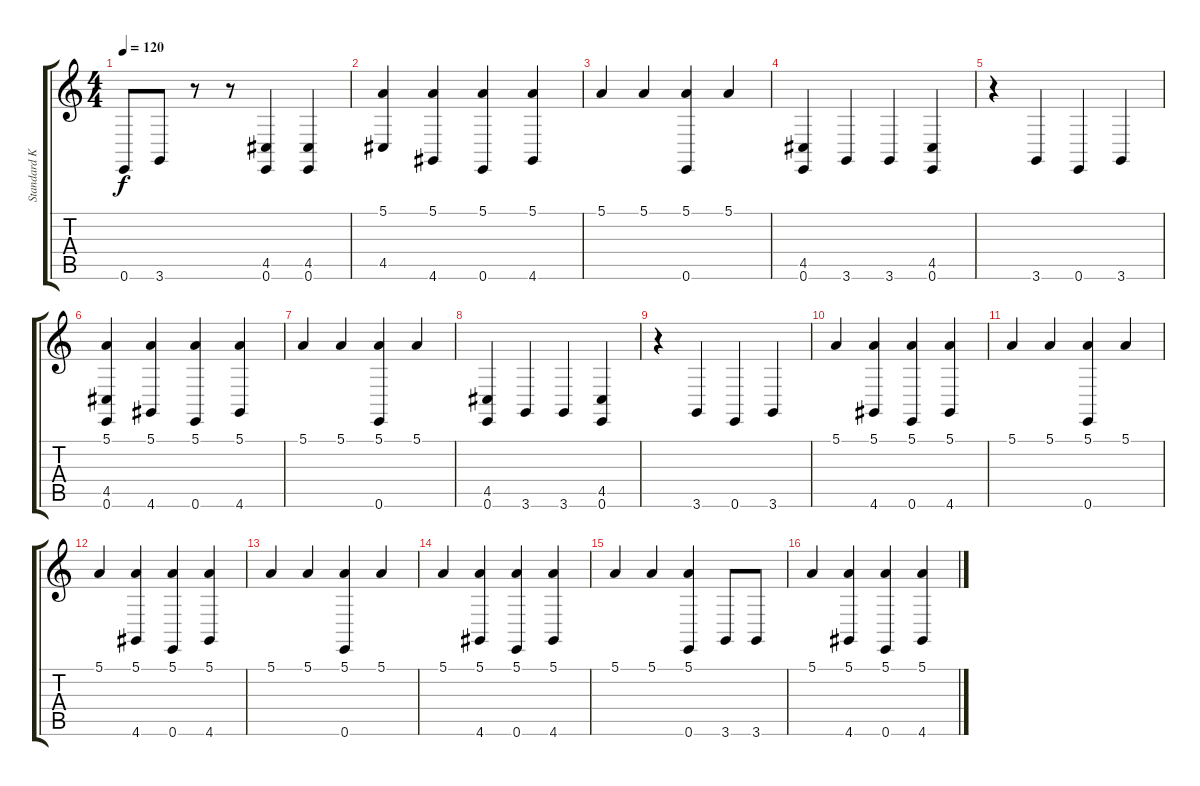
\track ("Standard Kit" "Standard K") {instrument acousticgrandpiano}
\staff {score tabs}
\tuning (E4 B3 G3 D3 A2 E2) {hide}
\ts (4 4)
\tempo 120
\clef g2
\ks c
0.6.8{dy f} 3.6.8 r.8 r.8 (4.5 0.6).4 (4.5 0.6).4 |
(5.1 4.5).4 (5.1 4.6).4 (5.1 0.6).4 (5.1 4.6).4 |
5.1.4 5.1.4 (5.1 0.6).4 5.1.4 |
(4.5 0.6).4 3.6.4 3.6.4 (4.5 0.6).4 |
r.4 3.6.4 0.6.4 3.6.4 |
(5.1 4.5 0.6).4 (5.1 4.6).4 (5.1 0.6).4 (5.1 4.6).4 |
5.1.4 5.1.4 (5.1 0.6).4 5.1.4 |
(4.5 0.6).4 3.6.4 3.6.4 (4.5 0.6).4 |
r.4 3.6.4 0.6.4 3.6.4 |
5.1.4 (5.1 4.6).4 (5.1 0.6).4 (5.1 4.6).4 |
5.1.4 5.1.4 (5.1 0.6).4 5.1.4 |
5.1.4 (5.1 4.6).4 (5.1 0.6).4 (5.1 4.6).4 |
5.1.4 5.1.4 (5.1 0.6).4 5.1.4 |
5.1.4 (5.1 4.6).4 (5.1 0.6).4 (5.1 4.6).4 |
5.1.4 5.1.4 (5.1 0.6).4 3.6.8 3.6.8 |
5.1.4 (5.1 4.6).4 (5.1 0.6).4 (5.1 4.6).4
